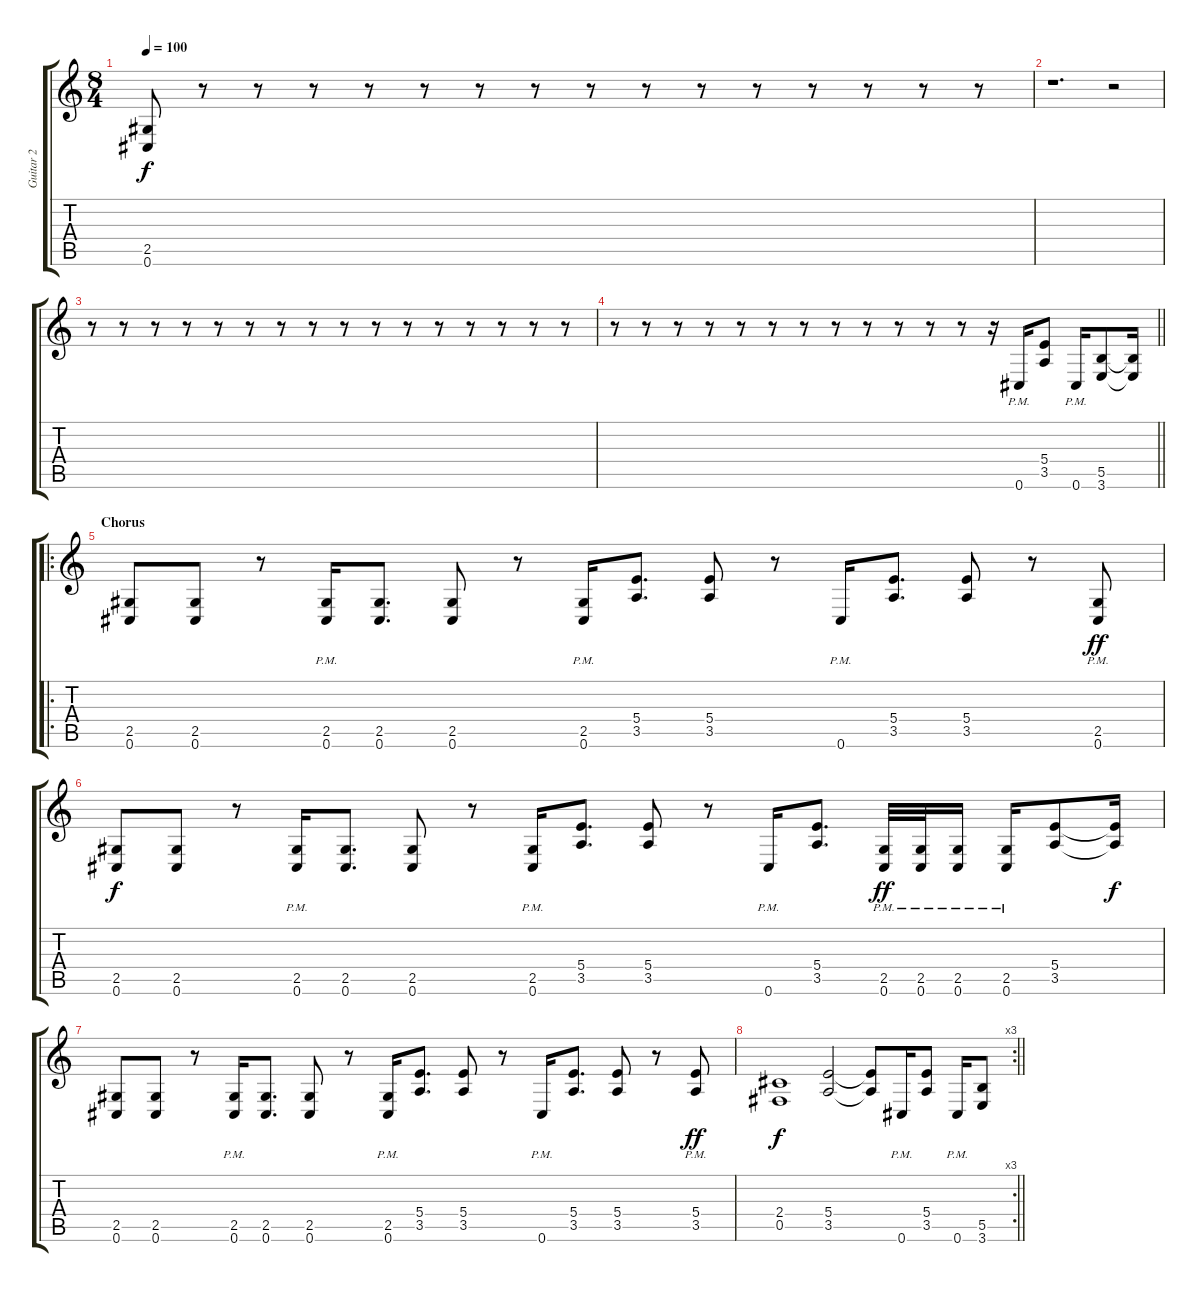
\track ("Guitar 2" "Guitar 2") {instrument distortionguitar}
\staff {score tabs}
\tuning (Db4 Ab3 E3 B2 Gb2 Db2) {hide}
\ts (8 4)
\tempo 100
\clef g2
\ks c
(2.5 0.6).8{dy f} r.8 r.8 r.8 r.8 r.8 r.8 r.8 r.8 r.8 r.8 r.8 r.8 r.8 r.8 r.8 |
r.1{d} r.2 |
r.8 r.8 r.8 r.8 r.8 r.8 r.8 r.8 r.8 r.8 r.8 r.8 r.8 r.8 r.8 r.8 |
\barLineRight lightlight
r.8 r.8 r.8 r.8 r.8 r.8 r.8 r.8 r.8 r.8 r.8 r.8 r.16 0.6{pm}.16 (5.4 3.5).8 0.6{pm}.16 (5.5 3.6).8 (5.5{t} 3.6{t}).16 |
\ro
\section ("" "Chorus")
(2.5 0.6).8 (2.5 0.6).8 r.8 (2.5{pm} 0.6{pm}).16 (2.5 0.6).8{d} (2.5 0.6).8 r.8 (2.5{pm} 0.6{pm}).16 (5.4 3.5).8{d} (5.4 3.5).8 r.8 0.6{pm}.16 (5.4 3.5).8{d} (5.4 3.5).8 r.8 (2.5{pm} 0.6{pm}).8{dy ff} |
(2.5 0.6).8{dy f} (2.5 0.6).8 r.8 (2.5{pm} 0.6{pm}).16 (2.5 0.6).8{d} (2.5 0.6).8 r.8 (2.5{pm} 0.6{pm}).16 (5.4 3.5).8{d} (5.4 3.5).8 r.8 0.6{pm}.16 (5.4 3.5).8{d} (2.5{pm} 0.6{pm}).32{dy ff} (2.5{pm} 0.6{pm}).32 (2.5{pm} 0.6{pm}).16 (2.5{pm} 0.6{pm}).16 (5.4 3.5).8 (5.4{t} 3.5{t}).16{dy f} |
(2.5 0.6).8 (2.5 0.6).8 r.8 (2.5{pm} 0.6{pm}).16 (2.5 0.6).8{d} (2.5 0.6).8 r.8 (2.5{pm} 0.6{pm}).16 (5.4 3.5).8{d} (5.4 3.5).8 r.8 0.6{pm}.16 (5.4 3.5).8{d} (5.4 3.5).8 r.8 (5.4 3.5{pm}).8{dy ff} |
\rc 3
\barLineRight lightlight
(2.4 0.5).1{dy f} (5.4 3.5).2 (5.4{t} 3.5{t}).8 0.6{pm}.16 (5.4 3.5).8 0.6{pm}.16 (5.5 3.6).8
